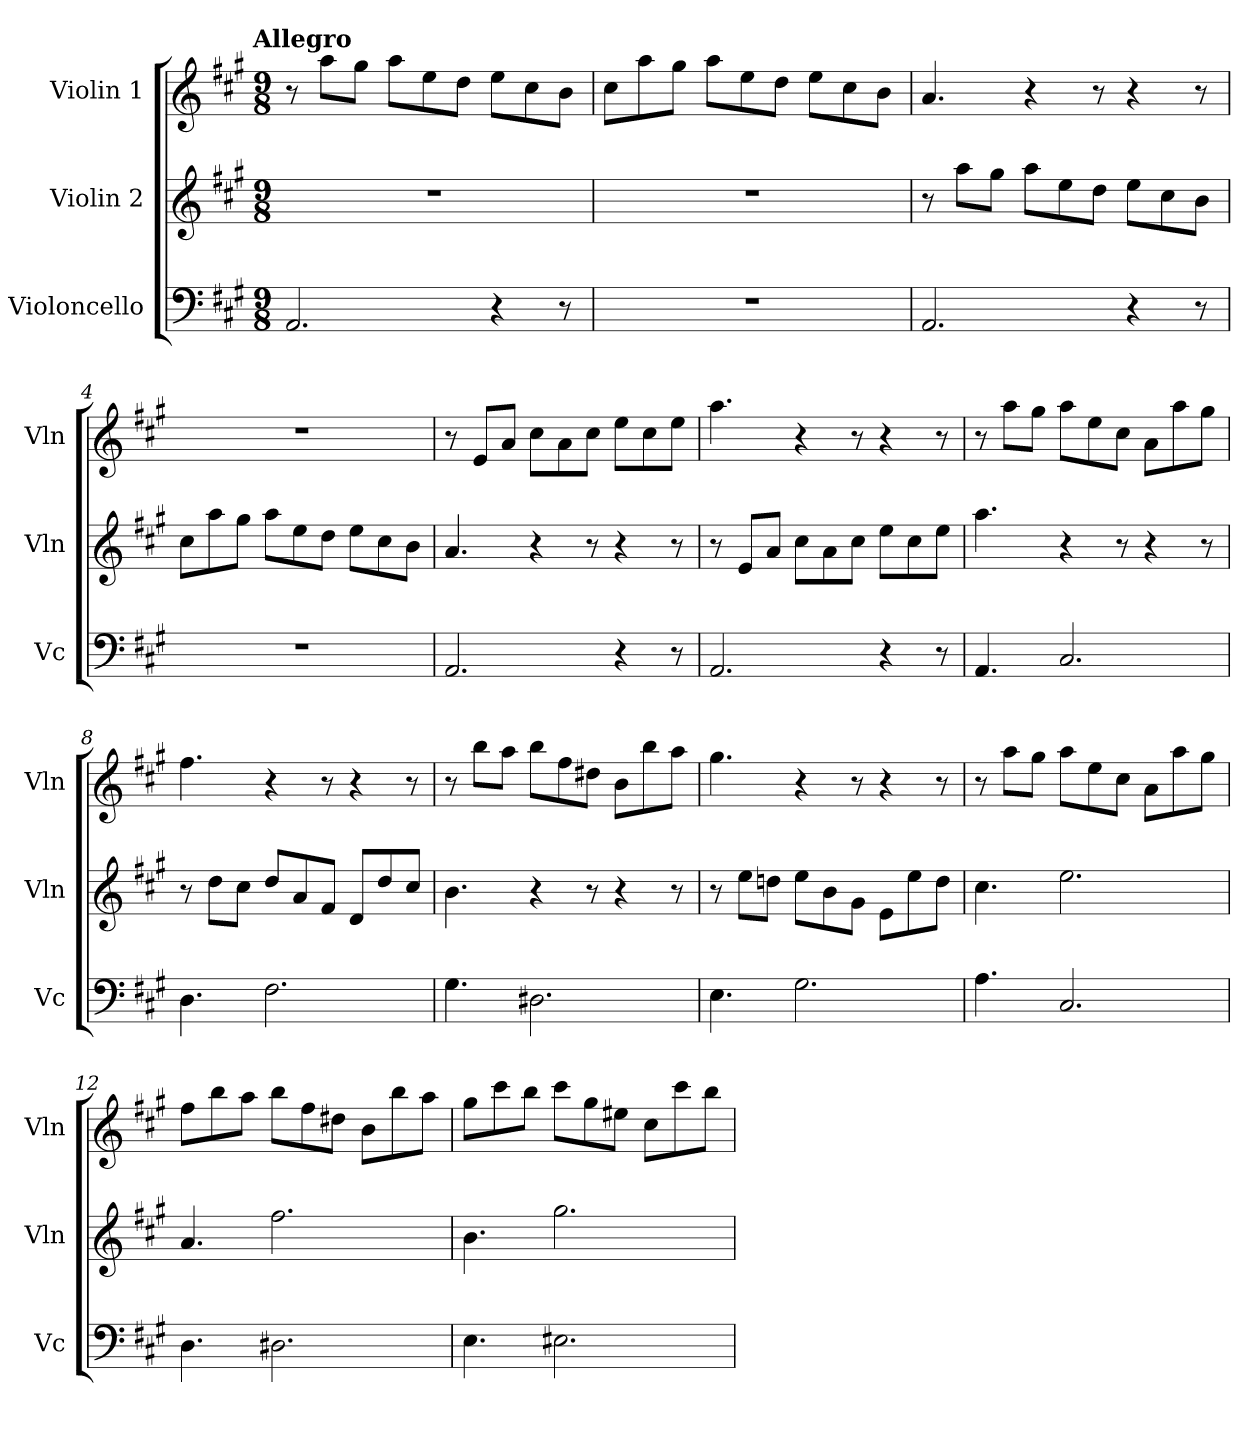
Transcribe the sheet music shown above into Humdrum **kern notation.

**kern	**kern	**kern
*part3	*part2	*part1
*staff3	*staff2	*staff1
*I"Violoncello	*I"Violin 2	*I"Violin 1
*I'Vc	*I'Vln	*I'Vln
*clefF4	*clefG2	*clefG2
*k[f#c#g#]	*k[f#c#g#]	*k[f#c#g#]
*A:	*A:	*A:
!!LO:TX:omd:t=Allegro
*M9/8	*M9/8	*M9/8
*MM198	*MM198	*MM198
=1	=1	=1
2.AA/	8%9r	8r
.	.	8aa\L
.	.	8gg#\J
.	.	8aa\L
.	.	8ee\
.	.	8dd\J
4r	.	8ee\L
.	.	8cc#\
8r	.	8b\J
=2	=2	=2
8%9r	8%9r	8cc#\L
.	.	8aa\
.	.	8gg#\J
.	.	8aa\L
.	.	8ee\
.	.	8dd\J
.	.	8ee\L
.	.	8cc#\
.	.	8b\J
=3	=3	=3
2.AA/	8r	4.a/
.	8aa\L	.
.	8gg#\J	.
.	8aa\L	4r
.	8ee\	.
.	8dd\J	8r
4r	8ee\L	4r
.	8cc#\	.
8r	8b\J	8r
=4	=4	=4
8%9r	8cc#\L	8%9r
.	8aa\	.
.	8gg#\J	.
.	8aa\L	.
.	8ee\	.
.	8dd\J	.
.	8ee\L	.
.	8cc#\	.
.	8b\J	.
=5	=5	=5
2.AA/	4.a/	8r
.	.	8e/L
.	.	8a/J
.	4r	8cc#\L
.	.	8a\
.	8r	8cc#\J
4r	4r	8ee\L
.	.	8cc#\
8r	8r	8ee\J
=6	=6	=6
2.AA/	8r	4.aa\
.	8e/L	.
.	8a/J	.
.	8cc#\L	4r
.	8a\	.
.	8cc#\J	8r
4r	8ee\L	4r
.	8cc#\	.
8r	8ee\J	8r
=7	=7	=7
4.AA/	4.aa\	8r
.	.	8aa\L
.	.	8gg#\J
2.C#/	4r	8aa\L
.	.	8ee\
.	8r	8cc#\J
.	4r	8a\L
.	.	8aa\
.	8r	8gg#\J
=8	=8	=8
4.D\	8r	4.ff#\
.	8dd\L	.
.	8cc#\J	.
2.F#\	8dd/L	4r
.	8a/	.
.	8f#/J	8r
.	8d/L	4r
.	8dd/	.
.	8cc#/J	8r
=9	=9	=9
4.G#\	4.b\	8r
.	.	8bb\L
.	.	8aa\J
2.D#X\	4r	8bb\L
.	.	8ff#\
.	8r	8dd#X\J
.	4r	8b\L
.	.	8bb\
.	8r	8aa\J
=10	=10	=10
4.E\	8r	4.gg#\
.	8ee\L	.
.	8ddn\J	.
2.G#\	8ee\L	4r
.	8b\	.
.	8g#\J	8r
.	8e\L	4r
.	8ee\	.
.	8dd\J	8r
=11	=11	=11
4.A\	4.cc#\	8r
.	.	8aa\L
.	.	8gg#\J
2.C#/	2.ee\	8aa\L
.	.	8ee\
.	.	8cc#\J
.	.	8a\L
.	.	8aa\
.	.	8gg#\J
=12	=12	=12
4.D\	4.a/	8ff#\L
.	.	8bb\
.	.	8aa\J
2.D#X\	2.ff#\	8bb\L
.	.	8ff#\
.	.	8dd#X\J
.	.	8b\L
.	.	8bb\
.	.	8aa\J
=13	=13	=13
4.E\	4.b\	8gg#\L
.	.	8ccc#\
.	.	8bb\J
2.E#X\	2.gg#\	8ccc#\L
.	.	8gg#\
.	.	8ee#X\J
.	.	8cc#\L
.	.	8ccc#\
.	.	8bb\J
=	=	=
*-	*-	*-
